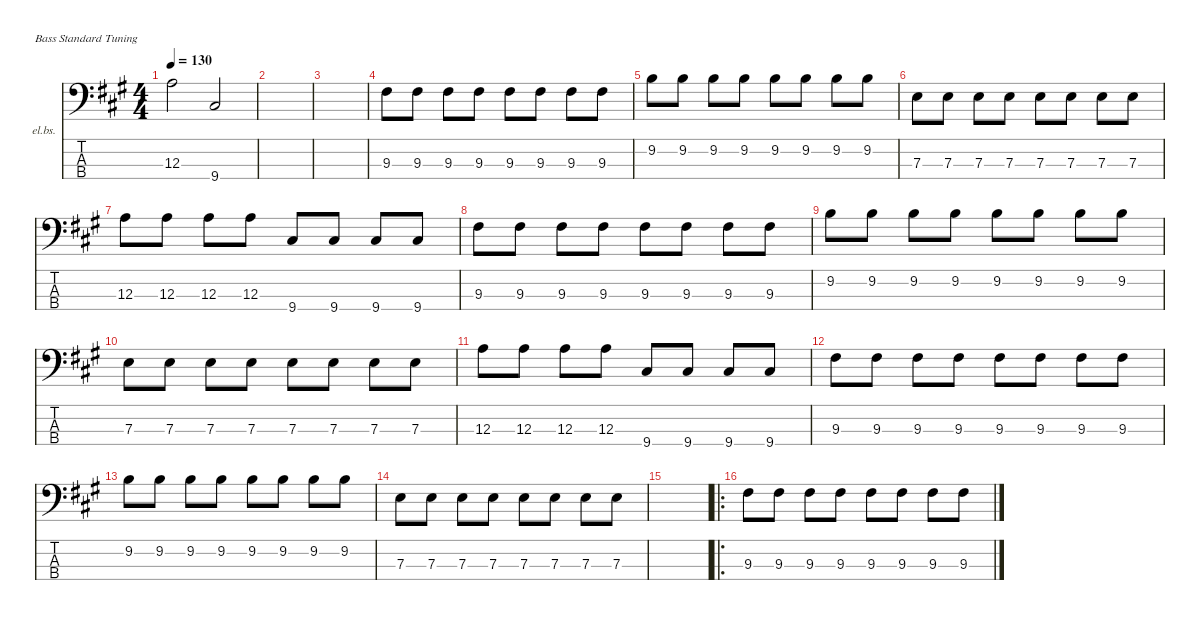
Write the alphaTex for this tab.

\defaultSystemsLayout 4
\hideDynamics
\bracketExtendMode nobrackets
\firstSystemTrackNameOrientation horizontal
\otherSystemsTrackNameOrientation horizontal
\track ("Electric Bass" "el.bs.") {instrument electricbassfinger}
\staff {score tabs}
\tuning (G2 D2 A1 E1)
\ts (4 4)
\tempo 130
\clef f4
\ks f#minor
12.3{acc forcenatural}.2{dy mf beam Down} 9.4{acc #}.2{beam Up} |
|
|
9.3{acc #}.8{beam Down} 9.3{acc #}.8{beam Down} 9.3{acc #}.8{beam Down} 9.3{acc #}.8{beam Down} 9.3{acc #}.8{beam Down} 9.3{acc #}.8{beam Down} 9.3{acc #}.8{beam Down} 9.3{acc #}.8{beam Down} |
9.2{acc forcenatural}.8{beam Down} 9.2{acc forcenatural}.8{beam Down} 9.2{acc forcenatural}.8{beam Down} 9.2{acc forcenatural}.8{beam Down} 9.2{acc forcenatural}.8{beam Down} 9.2{acc forcenatural}.8{beam Down} 9.2{acc forcenatural}.8{beam Down} 9.2{acc forcenatural}.8{beam Down} |
7.3{acc forcenatural}.8{beam Down} 7.3{acc forcenatural}.8{beam Down} 7.3{acc forcenatural}.8{beam Down} 7.3{acc forcenatural}.8{beam Down} 7.3{acc forcenatural}.8{beam Down} 7.3{acc forcenatural}.8{beam Down} 7.3{acc forcenatural}.8{beam Down} 7.3{acc forcenatural}.8{beam Down} |
12.3{acc forcenatural}.8{beam Down} 12.3{acc forcenatural}.8{beam Down} 12.3{acc forcenatural}.8{beam Down} 12.3{acc forcenatural}.8{beam Down} 9.4{acc #}.8{beam Up} 9.4{acc #}.8{beam Up} 9.4{acc #}.8{beam Up} 9.4{acc #}.8{beam Up} |
9.3{acc #}.8{beam Down} 9.3{acc #}.8{beam Down} 9.3{acc #}.8{beam Down} 9.3{acc #}.8{beam Down} 9.3{acc #}.8{beam Down} 9.3{acc #}.8{beam Down} 9.3{acc #}.8{beam Down} 9.3{acc #}.8{beam Down} |
9.2{acc forcenatural}.8{beam Down} 9.2{acc forcenatural}.8{beam Down} 9.2{acc forcenatural}.8{beam Down} 9.2{acc forcenatural}.8{beam Down} 9.2{acc forcenatural}.8{beam Down} 9.2{acc forcenatural}.8{beam Down} 9.2{acc forcenatural}.8{beam Down} 9.2{acc forcenatural}.8{beam Down} |
7.3{acc forcenatural}.8{beam Down} 7.3{acc forcenatural}.8{beam Down} 7.3{acc forcenatural}.8{beam Down} 7.3{acc forcenatural}.8{beam Down} 7.3{acc forcenatural}.8{beam Down} 7.3{acc forcenatural}.8{beam Down} 7.3{acc forcenatural}.8{beam Down} 7.3{acc forcenatural}.8{beam Down} |
12.3{acc forcenatural}.8{beam Down} 12.3{acc forcenatural}.8{beam Down} 12.3{acc forcenatural}.8{beam Down} 12.3{acc forcenatural}.8{beam Down} 9.4{acc #}.8{beam Up} 9.4{acc #}.8{beam Up} 9.4{acc #}.8{beam Up} 9.4{acc #}.8{beam Up} |
9.3{acc #}.8{beam Down} 9.3{acc #}.8{beam Down} 9.3{acc #}.8{beam Down} 9.3{acc #}.8{beam Down} 9.3{acc #}.8{beam Down} 9.3{acc #}.8{beam Down} 9.3{acc #}.8{beam Down} 9.3{acc #}.8{beam Down} |
9.2{acc forcenatural}.8{beam Down} 9.2{acc forcenatural}.8{beam Down} 9.2{acc forcenatural}.8{beam Down} 9.2{acc forcenatural}.8{beam Down} 9.2{acc forcenatural}.8{beam Down} 9.2{acc forcenatural}.8{beam Down} 9.2{acc forcenatural}.8{beam Down} 9.2{acc forcenatural}.8{beam Down} |
7.3{acc forcenatural}.8{beam Down} 7.3{acc forcenatural}.8{beam Down} 7.3{acc forcenatural}.8{beam Down} 7.3{acc forcenatural}.8{beam Down} 7.3{acc forcenatural}.8{beam Down} 7.3{acc forcenatural}.8{beam Down} 7.3{acc forcenatural}.8{beam Down} 7.3{acc forcenatural}.8{beam Down} |
|
\ro
9.3{acc #}.8{beam Down} 9.3{acc #}.8{beam Down} 9.3{acc #}.8{beam Down} 9.3{acc #}.8{beam Down} 9.3{acc #}.8{beam Down} 9.3{acc #}.8{beam Down} 9.3{acc #}.8{beam Down} 9.3{acc #}.8{beam Down}
